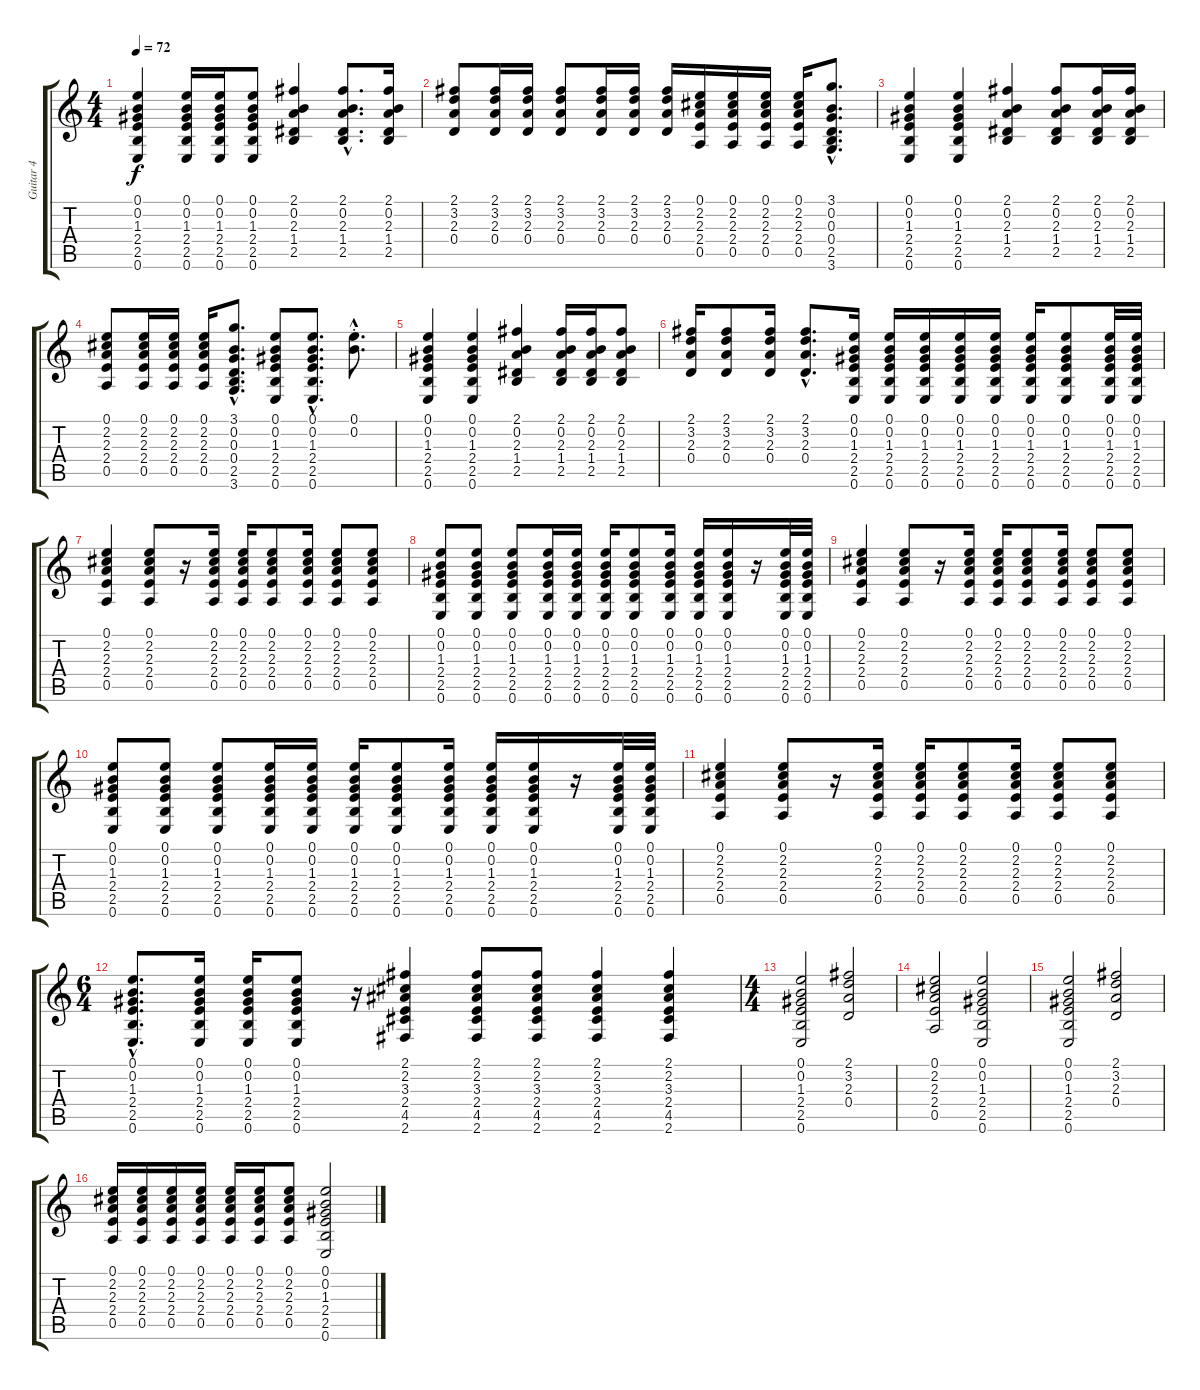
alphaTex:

\track ("Guitar 4" "Guitar 4") {instrument electricguitarclean}
\staff {score tabs}
\tuning (E4 B3 G3 D3 A2 E2) {hide}
\ts (4 4)
\tempo 72
\clef g2
\ks c
(0.1 0.2 1.3 2.4 2.5 0.6).4{dy f} (0.1 0.2 1.3 2.4 2.5 0.6).16 (0.1 0.2 1.3 2.4 2.5 0.6).16 (0.1 0.2 1.3 2.4 2.5 0.6).8 (2.1 0.2 2.3 1.4 2.5).4 (2.1{hac} 0.2{hac} 2.3{hac} 1.4{hac} 2.5{hac}).8{d} (2.1 0.2 2.3 1.4 2.5).16 |
(2.1 3.2 2.3 0.4).8 (2.1 3.2 2.3 0.4).16 (2.1 3.2 2.3 0.4).16 (2.1 3.2 2.3 0.4).8 (2.1 3.2 2.3 0.4).16 (2.1 3.2 2.3 0.4).16 (2.1 3.2 2.3 0.4).16 (0.1 2.2 2.3 2.4 0.5).16 (0.1 2.2 2.3 2.4 0.5).16 (0.1 2.2 2.3 2.4 0.5).16 (0.1 2.2 2.3 2.4 0.5).16 (3.1{hac} 0.2{hac} 0.3{hac} 0.4{hac} 2.5{hac} 3.6{hac}).8{d} |
(0.1 0.2 1.3 2.4 2.5 0.6).4 (0.1 0.2 1.3 2.4 2.5 0.6).4 (2.1 0.2 2.3 1.4 2.5).4 (2.1 0.2 2.3 1.4 2.5).8 (2.1 0.2 2.3 1.4 2.5).16 (2.1 0.2 2.3 1.4 2.5).16 |
(0.1 2.2 2.3 2.4 0.5).8 (0.1 2.2 2.3 2.4 0.5).16 (0.1 2.2 2.3 2.4 0.5).16 (0.1 2.2 2.3 2.4 0.5).16 (3.1{hac} 0.2{hac} 0.3{hac} 0.4{hac} 2.5{hac} 3.6{hac}).8{d} (0.1 0.2 1.3 2.4 2.5 0.6).8 (0.1{hac} 0.2{hac} 1.3{hac} 2.4{hac} 2.5{hac} 0.6{hac}).8{d} (0.1{hac st} 0.2{hac st}).8{d} |
(0.1 0.2 1.3 2.4 2.5 0.6).4 (0.1 0.2 1.3 2.4 2.5 0.6).4 (2.1 0.2 2.3 1.4 2.5).4 (2.1 0.2 2.3 1.4 2.5).16 (2.1 0.2 2.3 1.4 2.5).16 (2.1 0.2 2.3 1.4 2.5).8 |
(2.1 3.2 2.3 0.4).16 (2.1 3.2 2.3 0.4).8 (2.1 3.2 2.3 0.4).16 (2.1{hac} 3.2{hac} 2.3{hac} 0.4{hac}).8{d} (0.1 0.2 1.3 2.4 2.5 0.6).16 (0.1 0.2 1.3 2.4 2.5 0.6).16 (0.1 0.2 1.3 2.4 2.5 0.6).16 (0.1 0.2 1.3 2.4 2.5 0.6).16 (0.1 0.2 1.3 2.4 2.5 0.6).16 (0.1 0.2 1.3 2.4 2.5 0.6).16 (0.1 0.2 1.3 2.4 2.5 0.6).8 (0.1 0.2 1.3 2.4 2.5 0.6).32 (0.1 0.2 1.3 2.4 2.5 0.6).32 |
(0.1 2.2 2.3 2.4 0.5).4 (0.1 2.2 2.3 2.4 0.5).8 r.16 (0.1 2.2 2.3 2.4 0.5).16 (0.1 2.2 2.3 2.4 0.5).16 (0.1 2.2 2.3 2.4 0.5).8 (0.1 2.2 2.3 2.4 0.5).16 (0.1 2.2 2.3 2.4 0.5).8 (0.1 2.2 2.3 2.4 0.5).8 |
(0.1 0.2 1.3 2.4 2.5 0.6).8 (0.1 0.2 1.3 2.4 2.5 0.6).8 (0.1 0.2 1.3 2.4 2.5 0.6).8 (0.1 0.2 1.3 2.4 2.5 0.6).16 (0.1 0.2 1.3 2.4 2.5 0.6).16 (0.1 0.2 1.3 2.4 2.5 0.6).16 (0.1 0.2 1.3 2.4 2.5 0.6).8 (0.1 0.2 1.3 2.4 2.5 0.6).16 (0.1 0.2 1.3 2.4 2.5 0.6).16 (0.1 0.2 1.3 2.4 2.5 0.6).16 r.16 (0.1 0.2 1.3 2.4 2.5 0.6).32 (0.1 0.2 1.3 2.4 2.5 0.6).32 |
(0.1 2.2 2.3 2.4 0.5).4 (0.1 2.2 2.3 2.4 0.5).8 r.16 (0.1 2.2 2.3 2.4 0.5).16 (0.1 2.2 2.3 2.4 0.5).16 (0.1 2.2 2.3 2.4 0.5).8 (0.1 2.2 2.3 2.4 0.5).16 (0.1 2.2 2.3 2.4 0.5).8 (0.1 2.2 2.3 2.4 0.5).8 |
(0.1 0.2 1.3 2.4 2.5 0.6).8 (0.1 0.2 1.3 2.4 2.5 0.6).8 (0.1 0.2 1.3 2.4 2.5 0.6).8 (0.1 0.2 1.3 2.4 2.5 0.6).16 (0.1 0.2 1.3 2.4 2.5 0.6).16 (0.1 0.2 1.3 2.4 2.5 0.6).16 (0.1 0.2 1.3 2.4 2.5 0.6).8 (0.1 0.2 1.3 2.4 2.5 0.6).16 (0.1 0.2 1.3 2.4 2.5 0.6).16 (0.1 0.2 1.3 2.4 2.5 0.6).16 r.16 (0.1 0.2 1.3 2.4 2.5 0.6).32 (0.1 0.2 1.3 2.4 2.5 0.6).32 |
(0.1 2.2 2.3 2.4 0.5).4 (0.1 2.2 2.3 2.4 0.5).8 r.16 (0.1 2.2 2.3 2.4 0.5).16 (0.1 2.2 2.3 2.4 0.5).16 (0.1 2.2 2.3 2.4 0.5).8 (0.1 2.2 2.3 2.4 0.5).16 (0.1 2.2 2.3 2.4 0.5).8 (0.1 2.2 2.3 2.4 0.5).8 |
\ts (6 4)
(0.1{hac} 0.2{hac} 1.3{hac} 2.4{hac} 2.5{hac} 0.6{hac}).8{d} (0.1 0.2 1.3 2.4 2.5 0.6).16 (0.1 0.2 1.3 2.4 2.5 0.6).16 (0.1 0.2 1.3 2.4 2.5 0.6).8 r.16 (2.1 2.2 3.3 2.4 4.5 2.6).4 (2.1 2.2 3.3 2.4 4.5 2.6).8 (2.1 2.2 3.3 2.4 4.5 2.6).8 (2.1 2.2 3.3 2.4 4.5 2.6).4 (2.1 2.2 3.3 2.4 4.5 2.6).4 |
\ts (4 4)
(0.1 0.2 1.3 2.4 2.5 0.6).2 (2.1 3.2 2.3 0.4).2 |
(0.1 2.2 2.3 2.4 0.5).2 (0.1 0.2 1.3 2.4 2.5 0.6).2 |
(0.1 0.2 1.3 2.4 2.5 0.6).2 (2.1 3.2 2.3 0.4).2 |
(0.1 2.2 2.3 2.4 0.5).16 (0.1 2.2 2.3 2.4 0.5).16 (0.1 2.2 2.3 2.4 0.5).16 (0.1 2.2 2.3 2.4 0.5).16 (0.1 2.2 2.3 2.4 0.5).16 (0.1 2.2 2.3 2.4 0.5).16 (0.1 2.2 2.3 2.4 0.5).8 (0.1 0.2 1.3 2.4 2.5 0.6).2
